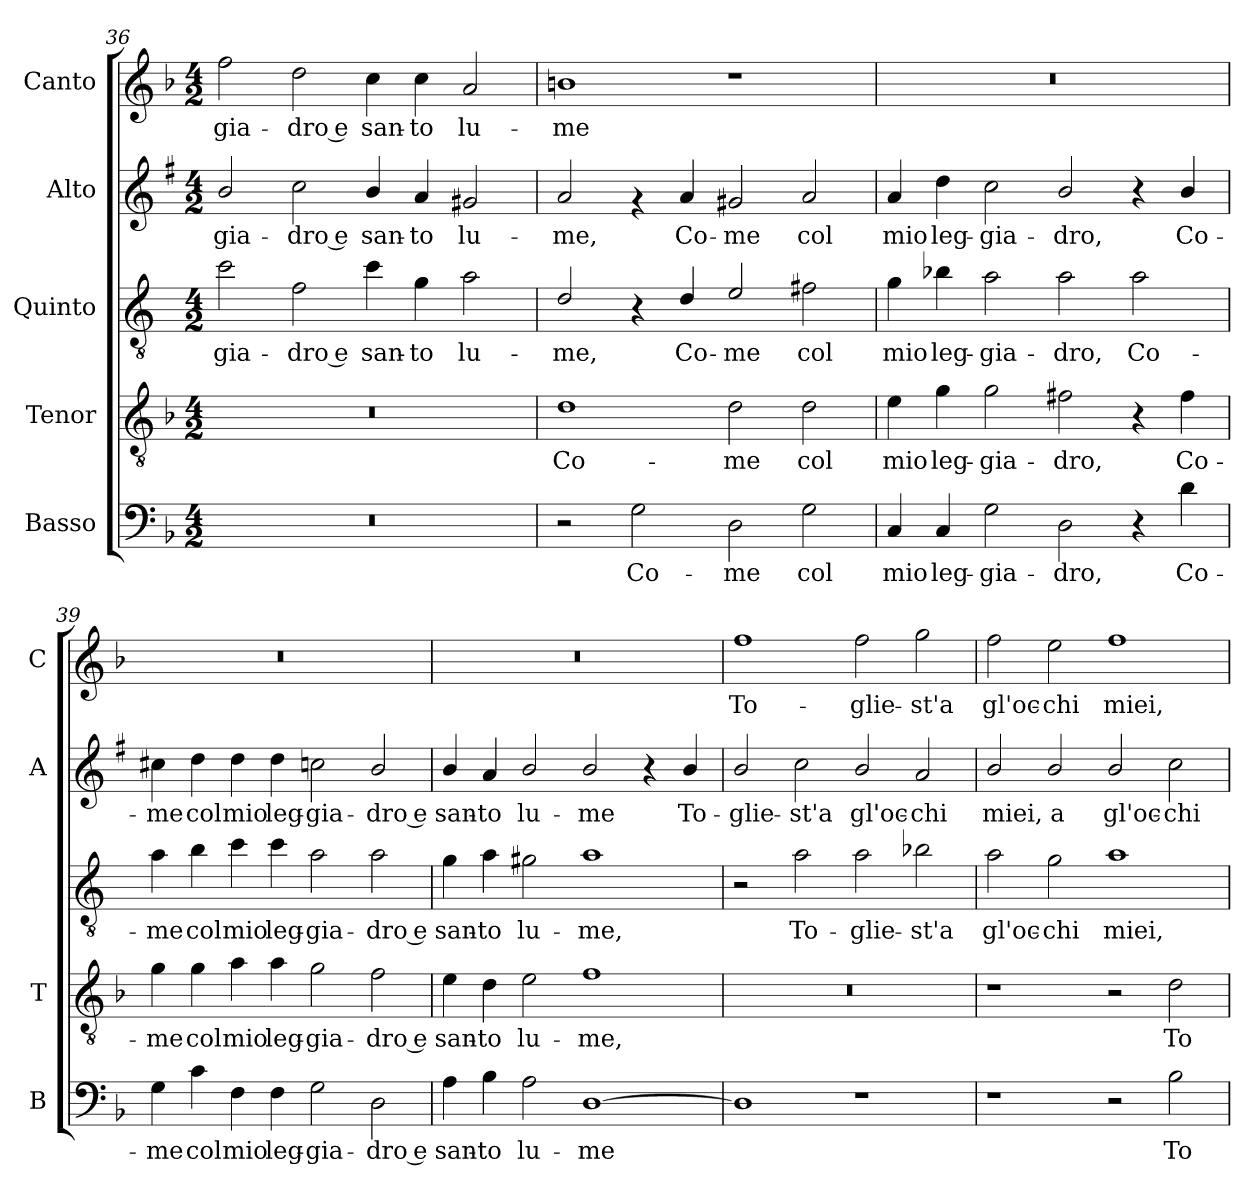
**kern	**text	**kern	**text	**kern	**text	**kern	**text	**kern	**text
*part5	*part5	*part4	*part4	*part3	*part3	*part2	*part2	*part1	*part1
*staff5	*staff5	*staff4	*staff4	*staff3	*staff3	*staff2	*staff2	*staff1	*staff1
*I"Basso	*	*I"Tenor	*	*I"Quinto	*	*I"Alto	*	*I"Canto	*
*I'B	*	*I'T	*	*	*	*I'A	*	*I'C	*
*clefF4	*	*clefGv2	*	*clefGv2	*	*clefG2	*	*clefG2	*
*	*	*	*	*ITrd4c7	*	*ITrd1c2	*	*	*
*k[b-]	*	*k[b-]	*	*k[b-]	*	*k[b-]	*	*k[b-]	*
*F:	*	*F:	*	*F:	*	*F:	*	*F:	*
*M4/2	*	*M4/2	*	*M4/2	*	*M4/2	*	*M4/2	*
=36	=36	=36	=36	=36	=36	=36	=36	=36	=36
!	!	!	!	!	!LO:LY:b	!	!LO:LY:b	!	!LO:LY:b
0r	.	0r	.	2f\	-gia-	2a/	-gia-	2ff\	-gia-
!	!	!	!	!	!LO:LY:b	!	!LO:LY:b	!	!LO:LY:b
.	.	.	.	2B-\	-dro e	2b-\	-dro e	2dd\	-dro e
!	!	!	!	!	!LO:LY:b	!	!LO:LY:b	!	!LO:LY:b
.	.	.	.	4f\	san-	4a/	san-	4cc\	san-
!	!	!	!	!	!LO:LY:b	!	!LO:LY:b	!	!LO:LY:b
.	.	.	.	4c\	-to	4g/	-to	4cc\	-to
!	!	!	!	!	!LO:LY:b	!	!LO:LY:b	!	!LO:LY:b
.	.	.	.	2d\	lu-	2f#X/	lu-	2a/	lu-
=37	=37	=37	=37	=37	=37	=37	=37	=37	=37
!	!	!	!LO:LY:b	!	!LO:LY:b	!	!LO:LY:b	!	!LO:LY:b
2r	.	1d	Co-	2G/	-me,	2g/	-me,	1bn	-me
!	!LO:LY:b	!	!	!	!	!	!	!	!
2G\	Co-	.	.	4r	.	4rf	.	.	.
!	!	!	!	!	!LO:LY:b	!	!LO:LY:b	!	!
.	.	.	.	4G/	Co-	4g/	Co-	.	.
!	!LO:LY:b	!	!LO:LY:b	!	!LO:LY:b	!	!LO:LY:b	!	!
2D\	-me	2d\	-me	2A/	-me	2f#X/	-me	1r	.
!	!LO:LY:b	!	!LO:LY:b	!	!LO:LY:b	!	!LO:LY:b	!	!
2G\	col	2d\	col	2Bn\	col	2g/	col	.	.
!!LO:PB:g=z
=38	=38	=38	=38	=38	=38	=38	=38	=38	=38
!	!LO:LY:b	!	!LO:LY:b	!	!LO:LY:b	!	!LO:LY:b	!	!
4C/	mio	4e\	mio	4c\	mio	4g/	mio	0r	.
!	!LO:LY:b	!	!LO:LY:b	!	!LO:LY:b	!	!LO:LY:b	!	!
4C/	leg-	4g\	leg-	4e-X\	leg-	4cc\	leg-	.	.
!	!LO:LY:b	!	!LO:LY:b	!	!LO:LY:b	!	!LO:LY:b	!	!
2G\	-gia-	2g\	-gia-	2d\	-gia-	2b-\	-gia-	.	.
!	!LO:LY:b	!	!LO:LY:b	!	!LO:LY:b	!	!LO:LY:b	!	!
2D\	-dro,	2f#X\	-dro,	2d\	-dro,	2a/	-dro,	.	.
!	!	!	!	!	!LO:LY:b	!	!	!	!
4r	.	4r	.	2d\	Co-	4r	.	.	.
!	!LO:LY:b	!	!LO:LY:b	!	!	!	!LO:LY:b	!	!
4d\	Co-	4f#\	Co-	.	.	4a/	Co-	.	.
=39	=39	=39	=39	=39	=39	=39	=39	=39	=39
!	!LO:LY:b	!	!LO:LY:b	!	!LO:LY:b	!	!LO:LY:b	!	!
4G\	-me	4g\	-me	4d\	-me	4bn\	-me	0r	.
!	!LO:LY:b	!	!LO:LY:b	!	!LO:LY:b	!	!LO:LY:b	!	!
4c\	col	4g\	col	4e\	col	4cc\	col	.	.
!	!LO:LY:b	!	!LO:LY:b	!	!LO:LY:b	!	!LO:LY:b	!	!
4F\	mio	4a\	mio	4f\	mio	4cc\	mio	.	.
!	!LO:LY:b	!	!LO:LY:b	!	!LO:LY:b	!	!LO:LY:b	!	!
4F\	leg-	4a\	leg-	4f\	leg-	4cc\	leg-	.	.
!	!LO:LY:b	!	!LO:LY:b	!	!LO:LY:b	!	!LO:LY:b	!	!
2G\	-gia-	2g\	-gia-	2d\	-gia-	2b-X\	-gia-	.	.
!	!LO:LY:b	!	!LO:LY:b	!	!LO:LY:b	!	!LO:LY:b	!	!
2D\	-dro e	2f\	-dro e	2d\	-dro e	2a/	-dro e	.	.
=40	=40	=40	=40	=40	=40	=40	=40	=40	=40
!	!LO:LY:b	!	!LO:LY:b	!	!LO:LY:b	!	!LO:LY:b	!	!
4A\	san-	4e\	san-	4c\	san-	4a/	san-	0r	.
!	!LO:LY:b	!	!LO:LY:b	!	!LO:LY:b	!	!LO:LY:b	!	!
4B-\	-to	4d\	-to	4d\	-to	4g/	-to	.	.
!	!LO:LY:b	!	!LO:LY:b	!	!LO:LY:b	!	!LO:LY:b	!	!
2A\	lu-	2e\	lu-	2c#X\	lu-	2a/	lu-	.	.
!	!LO:LY:b	!	!LO:LY:b	!	!LO:LY:b	!	!LO:LY:b	!	!
[1D	-me	1f	-me,	1d	-me,	2a/	-me	.	.
.	.	.	.	.	.	4r	.	.	.
!	!	!	!	!	!	!	!LO:LY:b	!	!
.	.	.	.	.	.	4a/	To-	.	.
=41	=41	=41	=41	=41	=41	=41	=41	=41	=41
!	!	!	!	!	!	!	!LO:LY:b	!	!LO:LY:b
1D]	.	0r	.	2r	.	2a/	-glie-	1ff	To-
!	!	!	!	!	!LO:LY:b	!	!LO:LY:b	!	!
.	.	.	.	2d\	To-	2b-\	-st'a	.	.
!	!	!	!	!	!LO:LY:b	!	!LO:LY:b	!	!LO:LY:b
1r	.	.	.	2d\	-glie-	2a/	gl'oc-	2ff\	-glie-
!	!	!	!	!	!LO:LY:b	!	!LO:LY:b	!	!LO:LY:b
.	.	.	.	2e-X\	-st'a	2g/	-chi	2gg\	-st'a
!!LO:LB:g=z
=42	=42	=42	=42	=42	=42	=42	=42	=42	=42
!	!	!	!	!	!LO:LY:b	!	!LO:LY:b	!	!LO:LY:b
1r	.	1r	.	2d\	gl'oc-	2a/	miei,	2ff\	gl'oc-
!	!	!	!	!	!LO:LY:b	!	!LO:LY:b	!	!LO:LY:b
.	.	.	.	2c\	-chi	2a/	a	2ee\	-chi
!	!	!	!	!	!LO:LY:b	!	!LO:LY:b	!	!LO:LY:b
2r	.	2r	.	1d	miei,	2a/	gl'oc-	1ff	miei,
!	!LO:LY:b	!	!LO:LY:b	!	!	!	!LO:LY:b	!	!
2B-\	To-	2d\	To-	.	.	2b-\	-chi	.	.
=	=	=	=	=	=	=	=	=	=
*-	*-	*-	*-	*-	*-	*-	*-	*-	*-
